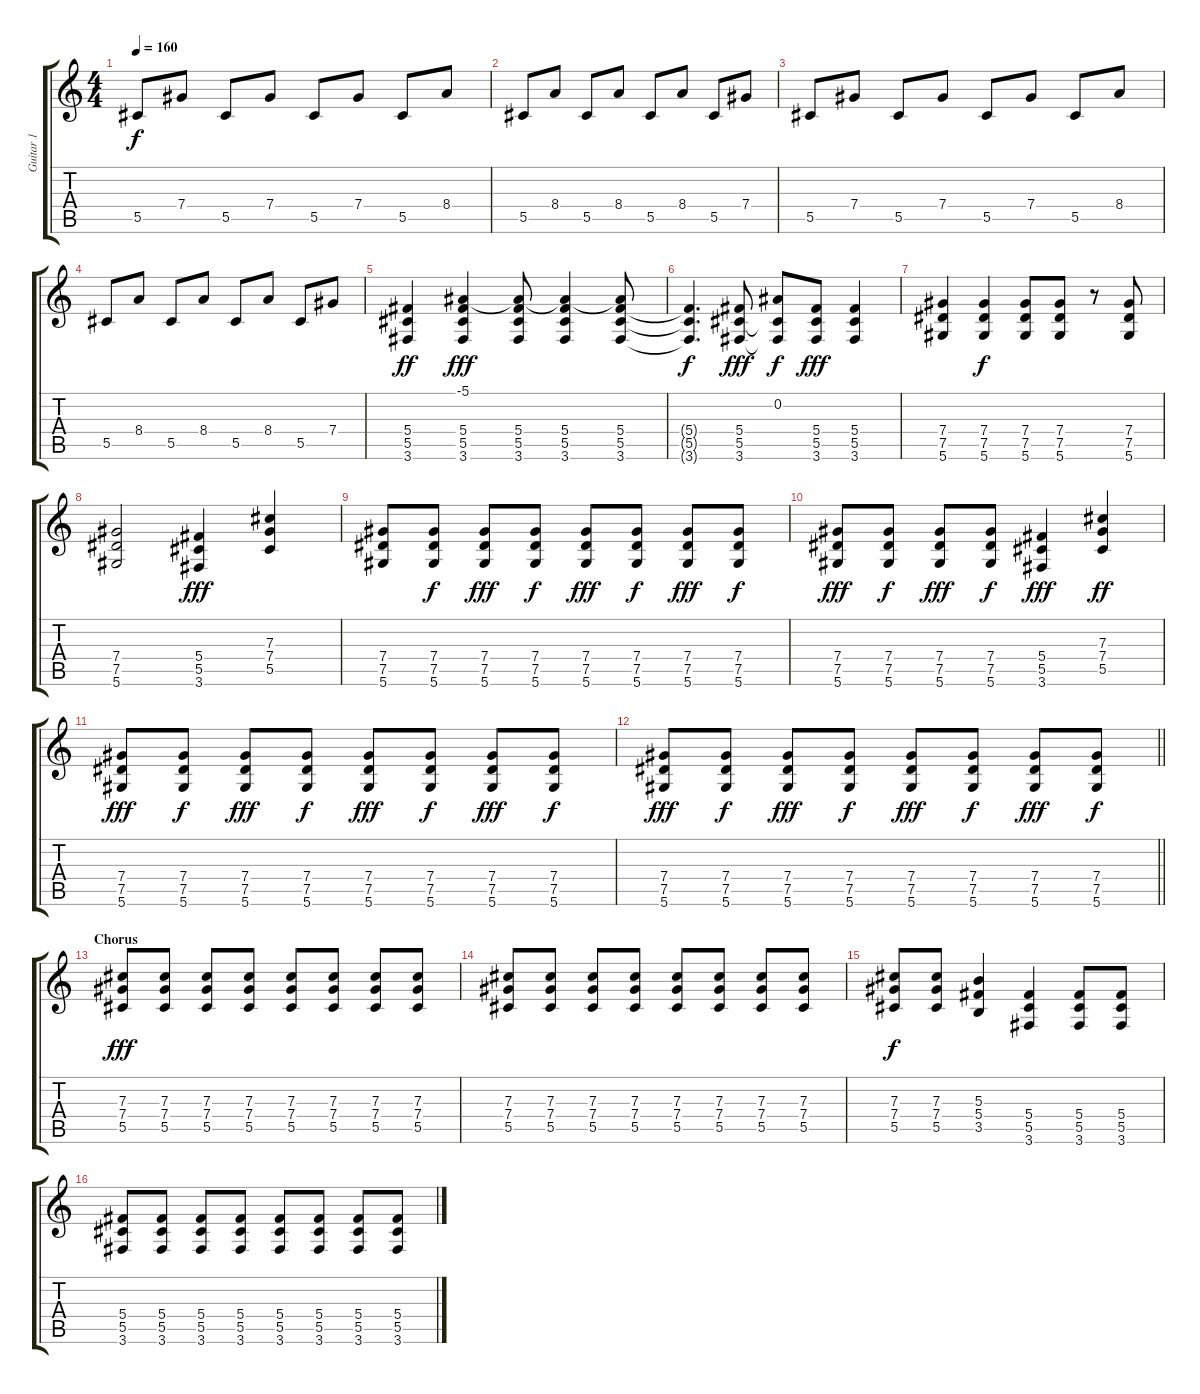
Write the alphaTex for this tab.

\track ("Guitar 1" "Guitar 1") {instrument overdrivenguitar}
\staff {score tabs}
\tuning (Eb4 Bb3 Gb3 Db3 Ab2 Eb2) {hide}
\ts (4 4)
\tempo 160
\clef g2
\ks c
5.5.8{dy f volume 14} 7.4.8 5.5.8 7.4.8 5.5.8 7.4.8 5.5.8 8.4.8 |
5.5.8 8.4.8 5.5.8 8.4.8 5.5.8 8.4.8 5.5.8 7.4.8 |
5.5.8 7.4.8 5.5.8 7.4.8 5.5.8 7.4.8 5.5.8 8.4.8 |
5.5.8 8.4.8 5.5.8 8.4.8 5.5.8 8.4.8 5.5.8 7.4.8 |
(5.4 5.5 3.6).4{dy ff} (-5.1 5.4 5.5 3.6).4{dy fff} (-5.1{t} 5.4 5.5 3.6).8 (-5.1{t} 5.4 5.5 3.6).4 (-5.1{t} 5.4 5.5 3.6).8 |
(5.4{t} 5.5{t} 3.6{t}).4{d dy f} (5.4 5.5 3.6).8{dy fff} (0.2 5.5{t} 3.6{t}).8{dy f} (5.4 5.5 3.6).8{dy fff} (5.4 5.5 3.6).4 |
(7.4 7.5 5.6).4 (7.4 7.5 5.6).4{dy f} (7.4 7.5 5.6).8 (7.4 7.5 5.6).8 r.8 (7.4 7.5 5.6).8 |
(7.4 7.5 5.6).2 (5.4 5.5 3.6).4{dy fff} (7.3 7.4 5.5).4 |
(7.4 7.5 5.6).8 (7.4 7.5 5.6).8{dy f} (7.4 7.5 5.6).8{dy fff} (7.4 7.5 5.6).8{dy f} (7.4 7.5 5.6).8{dy fff} (7.4 7.5 5.6).8{dy f} (7.4 7.5 5.6).8{dy fff} (7.4 7.5 5.6).8{dy f} |
(7.4 7.5 5.6).8{dy fff} (7.4 7.5 5.6).8{dy f} (7.4 7.5 5.6).8{dy fff} (7.4 7.5 5.6).8{dy f} (5.4 5.5 3.6).4{dy fff} (7.3 7.4 5.5).4{dy ff} |
(7.4 7.5 5.6).8{dy fff} (7.4 7.5 5.6).8{dy f} (7.4 7.5 5.6).8{dy fff} (7.4 7.5 5.6).8{dy f} (7.4 7.5 5.6).8{dy fff} (7.4 7.5 5.6).8{dy f} (7.4 7.5 5.6).8{dy fff} (7.4 7.5 5.6).8{dy f} |
\barLineRight lightlight
(7.4 7.5 5.6).8{dy fff} (7.4 7.5 5.6).8{dy f} (7.4 7.5 5.6).8{dy fff} (7.4 7.5 5.6).8{dy f} (7.4 7.5 5.6).8{dy fff} (7.4 7.5 5.6).8{dy f} (7.4 7.5 5.6).8{dy fff} (7.4 7.5 5.6).8{dy f} |
\section ("" "Chorus")
(7.3 7.4 5.5).8{dy fff} (7.3 7.4 5.5).8 (7.3 7.4 5.5).8 (7.3 7.4 5.5).8 (7.3 7.4 5.5).8 (7.3 7.4 5.5).8 (7.3 7.4 5.5).8 (7.3 7.4 5.5).8 |
(7.3 7.4 5.5).8 (7.3 7.4 5.5).8 (7.3 7.4 5.5).8 (7.3 7.4 5.5).8 (7.3 7.4 5.5).8 (7.3 7.4 5.5).8 (7.3 7.4 5.5).8 (7.3 7.4 5.5).8 |
(7.3 7.4 5.5).8{dy f} (7.3 7.4 5.5).8 (5.3 5.4 3.5).4 (5.4 5.5 3.6).4 (5.4 5.5 3.6).8 (5.4 5.5 3.6).8 |
(5.4 5.5 3.6).8 (5.4 5.5 3.6).8 (5.4 5.5 3.6).8 (5.4 5.5 3.6).8 (5.4 5.5 3.6).8 (5.4 5.5 3.6).8 (5.4 5.5 3.6).8 (5.4 5.5 3.6).8
